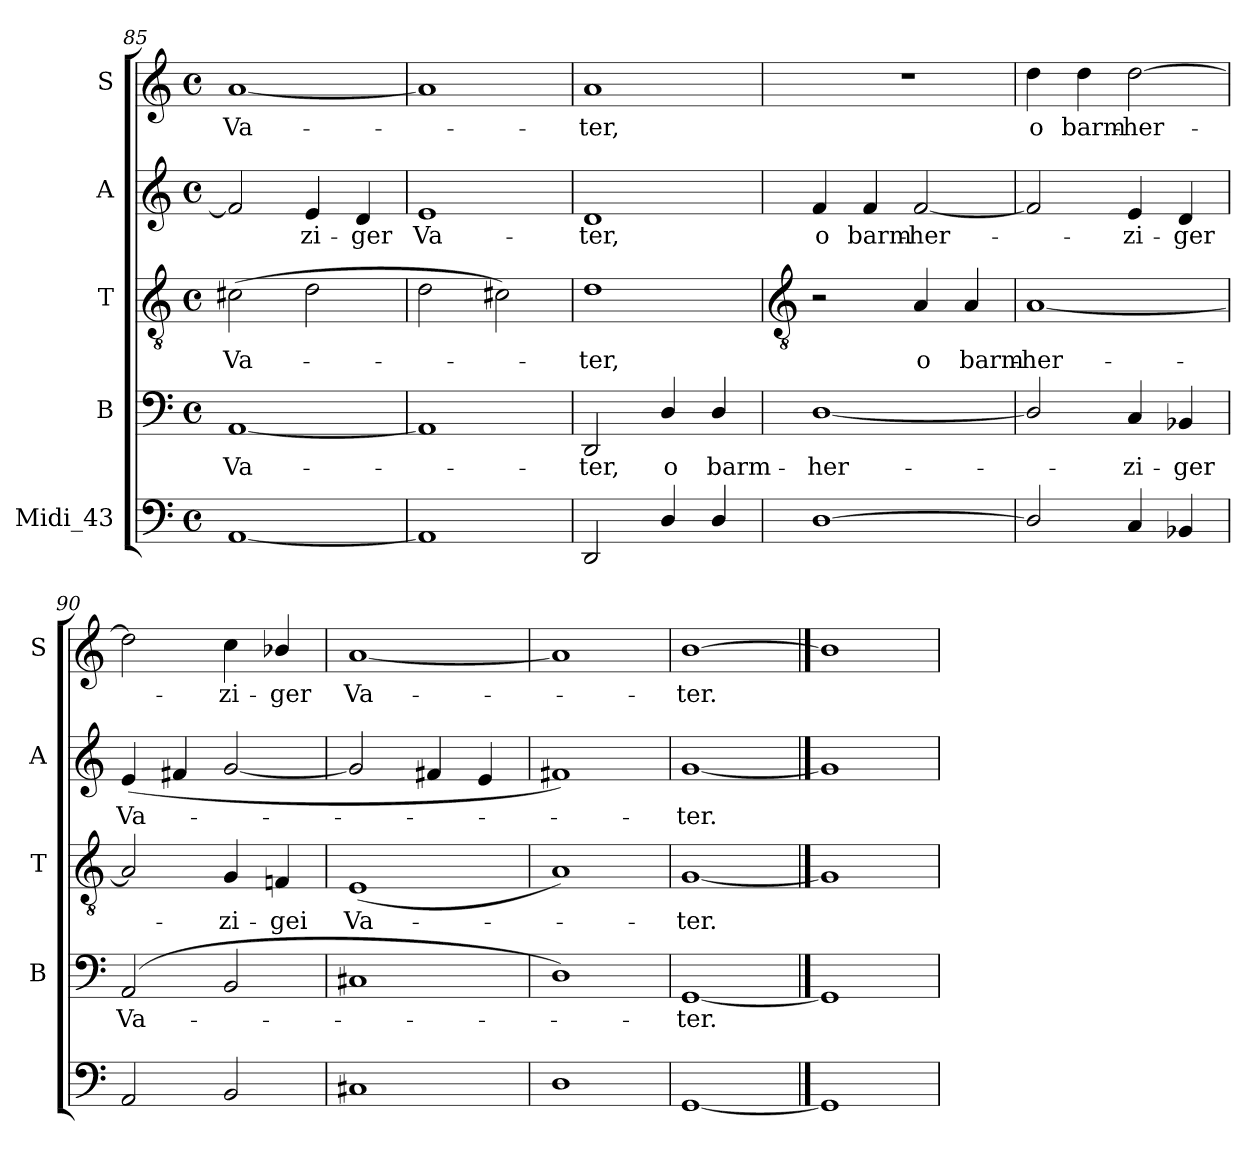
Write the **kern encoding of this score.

**kern	**kern	**text	**kern	**text	**kern	**text	**kern	**text
*part5	*part4	*part4	*part3	*part3	*part2	*part2	*part1	*part1
*staff5	*staff4	*staff4	*staff3	*staff3	*staff2	*staff2	*staff1	*staff1
*I"Midi_43	*I"B	*	*I"T	*	*I"A	*	*I"S	*
*	*I'B	*	*I'T	*	*I'A	*	*I'S	*
*clefF4	*clefF4	*	*clefGv2	*	*clefG2	*	*clefG2	*
*k[]	*k[]	*	*k[]	*	*k[]	*	*k[]	*
*C:	*C:	*	*C:	*	*C:	*	*C:	*
*M4/4	*M4/4	*	*M4/4	*	*M4/4	*	*M4/4	*
*met(c)	*met(c)	*	*met(c)	*	*met(c)	*	*met(c)	*
=85	=85	=85	=85	=85	=85	=85	=85	=85
!	!	!LO:LY:b	!	!LO:LY:b	!	!	!	!LO:LY:b
[1AA	[1AA	Va-	(>2c#X	Va-	2f#]	.	[1a	Va-
!	!	!	!	!	!	!LO:LY:b	!	!
.	.	.	2d	.	4e	zi-	.	.
!	!	!	!	!	!	!LO:LY:b	!	!
.	.	.	.	.	4d	-ger	.	.
=86	=86	=86	=86	=86	=86	=86	=86	=86
!	!	!	!	!	!	!LO:LY:b	!	!
1AA]	1AA]	.	2d	.	1e	Va-	1a]	.
.	.	.	2c#X)	.	.	.	.	.
=87	=87	=87	=87	=87	=87	=87	=87	=87
!	!	!LO:LY:b	!	!LO:LY:b	!	!LO:LY:b	!	!LO:LY:b
2DD	2DD	ter,	1d	ter,	1d	-ter,	1a	ter,
!	!	!LO:LY:b	!	!	!	!	!	!
4D/	4D/	o	.	.	.	.	.	.
!	!	!LO:LY:b	!	!	!	!	!	!
4D/	4D/	barm-	.	.	.	.	.	.
!!LO:LB:g=z
=88	=88	=88	=88	=88	=88	=88	=88	=88
*	*	*	*clefGv2	*	*	*	*	*
!	!	!LO:LY:b	!	!	!	!LO:LY:b	!	!
[1D	[1D/	-her-	2r	.	4f	o	1r	.
!	!	!	!	!	!	!LO:LY:b	!	!
.	.	.	.	.	4f	barm-	.	.
!	!	!	!	!LO:LY:b	!	!LO:LY:b	!	!
.	.	.	4A	o	[2f	-her-	.	.
!	!	!	!	!LO:LY:b	!	!	!	!
.	.	.	4A	barm-	.	.	.	.
=89	=89	=89	=89	=89	=89	=89	=89	=89
!	!	!	!	!LO:LY:b	!	!	!	!LO:LY:b
2D/]	2D/]	.	[1A	-her-	2f]	.	4dd	o
!	!	!	!	!	!	!	!	!LO:LY:b
.	.	.	.	.	.	.	4dd	barm-
!	!	!LO:LY:b	!	!	!	!LO:LY:b	!	!LO:LY:b
4C	4C	zi-	.	.	4e	zi-	[2dd	-her-
!	!	!LO:LY:b	!	!	!	!LO:LY:b	!	!
4BB-X	4BB-X	-ger	.	.	4d	-ger	.	.
=90	=90	=90	=90	=90	=90	=90	=90	=90
!	!	!LO:LY:b	!	!	!	!LO:LY:b	!	!
2AA	(<2AA	Va-	2A]	.	(<4e	Va-	2dd]	.
.	.	.	.	.	4f#X	.	.	.
!	!	!	!	!LO:LY:b	!	!	!	!LO:LY:b
2BB	2BB	.	4G	zi-	[2g	.	4cc	zi-
!	!	!	!	!LO:LY:b	!	!	!	!LO:LY:b
.	.	.	4Fn	-gei	.	.	4b-X/	-ger
=91	=91	=91	=91	=91	=91	=91	=91	=91
!	!	!	!	!LO:LY:b	!	!	!	!LO:LY:b
1C#X	1C#X	.	(<1E	Va-	2g]	.	[1a	Va-
.	.	.	.	.	4f#X	.	.	.
.	.	.	.	.	4e	.	.	.
=92	=92	=92	=92	=92	=92	=92	=92	=92
1D	1D)	.	1A)	.	1f#X)	.	1a]	.
=93	=93	=93	=93	=93	=93	=93	=93	=93
!	!	!LO:LY:b	!	!LO:LY:b	!	!LO:LY:b	!	!LO:LY:b
[1GG	[1GG	ter.	[1G	ter.	[1g	ter.	[1b	ter.
==94	==94	==94	==94	==94	==94	==94	==94	==94
1GG]	1GG]	.	1G]	.	1g]	.	1b]	.
=	=	=	=	=	=	=	=	=
*-	*-	*-	*-	*-	*-	*-	*-	*-
